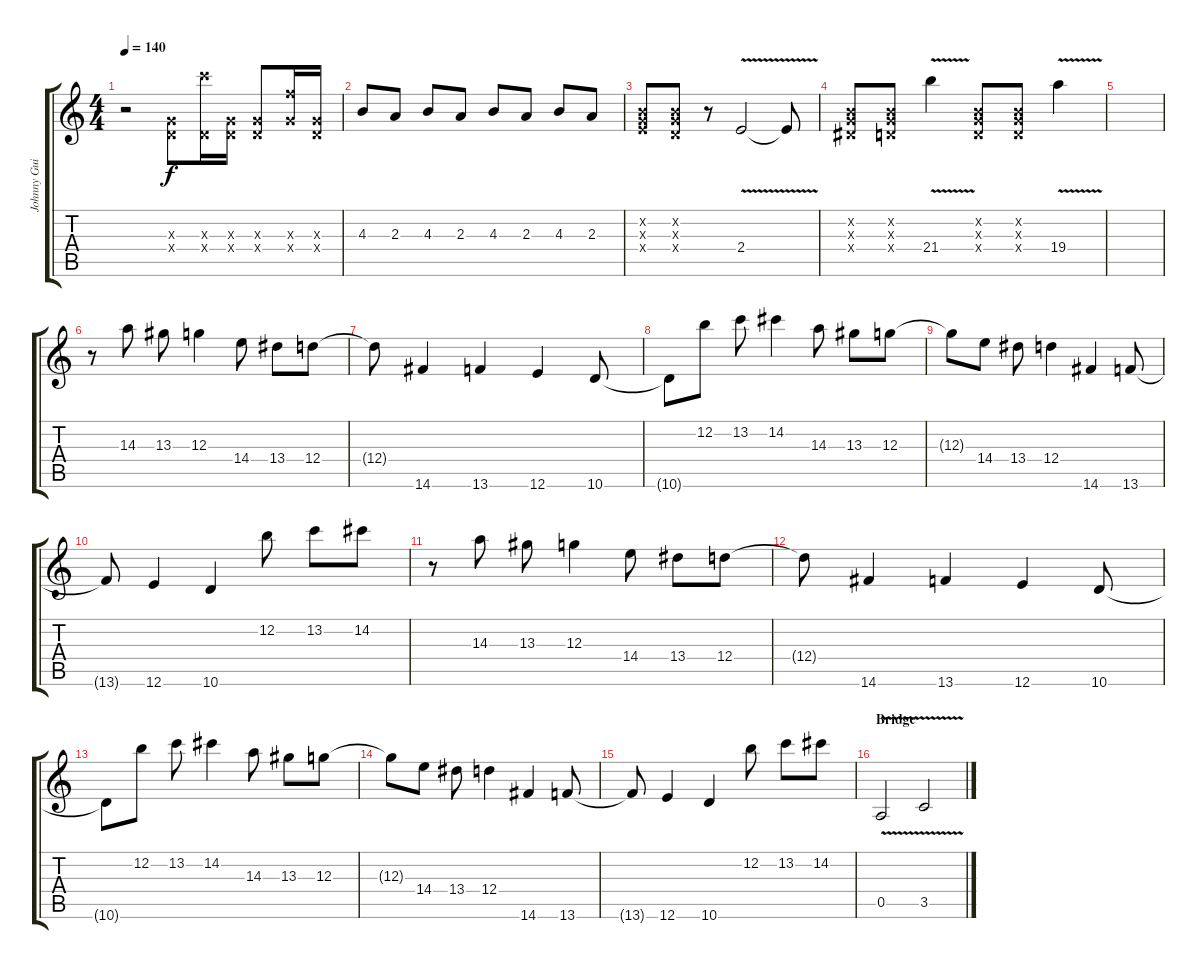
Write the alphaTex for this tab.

\track ("Johnny Guitar" "Johnny Gui") {instrument overdrivenguitar}
\staff {score tabs}
\tuning (E4 B3 G3 D3 A2 E2) {hide}
\ts (4 4)
\tempo 140
\clef g2
\ks c
r.2{dy f} (0.3{x} 0.4{x}).8 (17.3{x} 0.4{x}).16 (0.3{x} 0.4{x}).16 (0.3{x} 0.4{x}).8 (0.3{x} 15.4{x}).16 (0.3{x} 0.4{x}).16 |
4.3.8 2.3.8 4.3.8 2.3.8 4.3.8 2.3.8 4.3.8 2.3.8 |
(0.2{x} 0.3{x} 2.4{x}).8 (0.2{x} 0.3{x} 0.4{x}).8 r.8 2.4{v}.2 2.4{t}.8 |
(0.2{x} 0.3{x} 1.4{x}).8 (0.2{x} 0.3{x} 0.4{x}).8 21.4{v}.4 (0.2{x} 0.3{x} 0.4{x}).8 (0.2{x} 0.3{x} 0.4{x}).8 19.4{v}.4 |
|
r.8 14.3.8 13.3.8 12.3.4 14.4.8 13.4.8 12.4.8 |
12.4{t}.8 14.6.4 13.6.4 12.6.4 10.6.8 |
10.6{t}.8 12.2.8 13.2.8 14.2.4 14.3.8 13.3.8 12.3.8 |
12.3{t}.8 14.4.8 13.4.8 12.4.4 14.6.4 13.6.8 |
13.6{t}.8 12.6.4 10.6.4 12.2.8 13.2.8 14.2.8 |
r.8 14.3.8 13.3.8 12.3.4 14.4.8 13.4.8 12.4.8 |
12.4{t}.8 14.6.4 13.6.4 12.6.4 10.6.8 |
10.6{t}.8 12.2.8 13.2.8 14.2.4 14.3.8 13.3.8 12.3.8 |
12.3{t}.8 14.4.8 13.4.8 12.4.4 14.6.4 13.6.8 |
13.6{t}.8 12.6.4 10.6.4 12.2.8 13.2.8 14.2.8 |
\section ("" "Bridge")
0.5{v}.2 3.5{v}.2
